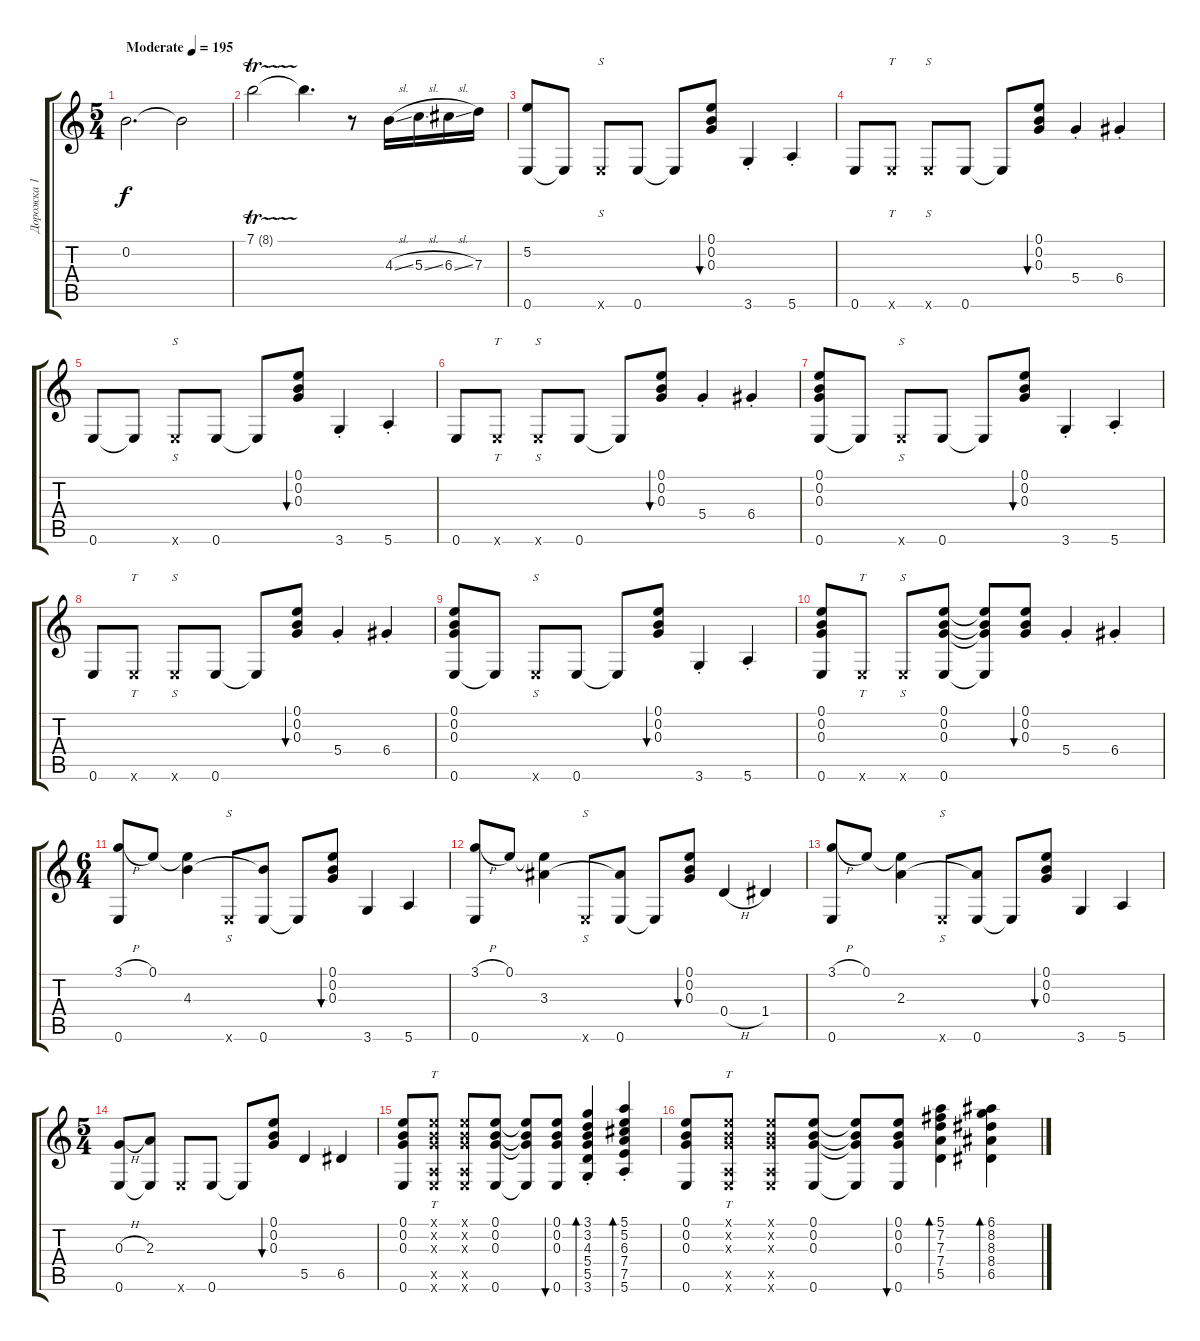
\track ("Дорожка 1" "Дорожка 1") {instrument acousticguitarsteel}
\staff {score tabs}
\tuning (E4 B3 G3 D3 A2 E2) {hide}
\ts (5 4)
\tempo (195 "Moderate")
\clef g2
\ks c
0.2.2{d dy f instrument acousticguitarsteel} 0.2{t}.2 |
7.1{tr (8 16)}.2 7.1{t}.4{d} r.8 4.3{sl}.16 5.3{sl}.16 6.3{sl}.16 7.3.16 |
(5.2 0.6).8 0.6{t}.8 0.6{x}.8{s} 0.6.8 0.6{t}.8 (0.1 0.2 0.3).8{bu 60} 3.6{st}.4 5.6{st}.4 |
0.6.8 0.6{x}.8{tt} 0.6{x}.8{s} 0.6.8 0.6{t}.8 (0.1 0.2 0.3).8{bu 60} 5.4{st}.4 6.4{st}.4 |
0.6.8 0.6{t}.8 0.6{x}.8{s} 0.6.8 0.6{t}.8 (0.1 0.2 0.3).8{bu 60} 3.6{st}.4 5.6{st}.4 |
0.6.8 0.6{x}.8{tt} 0.6{x}.8{s} 0.6.8 0.6{t}.8 (0.1 0.2 0.3).8{bu 60} 5.4{st}.4 6.4{st}.4 |
(0.1 0.2 0.3 0.6).8 0.6{t}.8 0.6{x}.8{s} 0.6.8 0.6{t}.8 (0.1 0.2 0.3).8{bu 60} 3.6{st}.4 5.6{st}.4 |
0.6.8 0.6{x}.8{tt} 0.6{x}.8{s} 0.6.8 0.6{t}.8 (0.1 0.2 0.3).8{bu 60} 5.4{st}.4 6.4{st}.4 |
(0.1 0.2 0.3 0.6).8 0.6{t}.8 0.6{x}.8{s} 0.6.8 0.6{t}.8 (0.1 0.2 0.3).8{bu 60} 3.6{st}.4 5.6{st}.4 |
(0.1 0.2 0.3 0.6).8 0.6{x}.8{tt} 0.6{x}.8{s} (0.1 0.2 0.3 0.6).8 (0.1{t} 0.2{t} 0.3{t} 0.6{t}).8 (0.1 0.2 0.3).8{bu 60} 5.4{st}.4 6.4{st}.4 |
\ts (6 4)
(3.1{h} 0.6).8 0.1.8 (0.1{t} 4.3).4 0.6{x}.8{s} (4.3{t} 0.6).8 0.6{t}.8 (0.1 0.2 0.3).8{bu 60} 3.6.4 5.6.4 |
(3.1{h} 0.6).8 0.1.8 (0.1{t} 3.3).4 0.6{x}.8{s} (3.3{t} 0.6).8 0.6{t}.8 (0.1 0.2 0.3).8{bu 60} 0.4{h}.4 1.4.4 |
(3.1{h} 0.6).8 0.1.8 (0.1{t} 2.3).4 0.6{x}.8{s} (2.3{t} 0.6).8 0.6{t}.8 (0.1 0.2 0.3).8{bu 60} 3.6.4 5.6.4 |
\ts (5 4)
(0.3{h} 0.6).8 (2.3 0.6{t}).8 0.6{x}.8 0.6.8 0.6{t}.8 (0.1 0.2 0.3).8{bu 60} 5.5.4 6.5.4 |
(0.1 0.2 0.3 0.6).8 (0.1{x} 0.2{x} 0.3{x} 0.5{x} 0.6{x}).8{tt} (0.1{x} 0.2{x} 0.3{x} 0.5{x} 0.6{x}).8 (0.1 0.2 0.3 0.6).8 (0.1{t} 0.2{t} 0.3{t} 0.6{t}).8 (0.1 0.2 0.3 0.6).8{bu 60} (3.1 3.2 4.3 5.4 5.5 3.6{st}).4{bd 60} (5.1 5.2 6.3 7.4 7.5 5.6{st}).4{bd 60} |
(0.1 0.2 0.3 0.6).8 (0.1{x} 0.2{x} 0.3{x} 0.5{x} 0.6{x}).8{tt} (0.1{x} 0.2{x} 0.3{x} 0.5{x} 0.6{x}).8 (0.1 0.2 0.3 0.6).8 (0.1{t} 0.2{t} 0.3{t} 0.6{t}).8 (0.1 0.2 0.3 0.6).8{bu 60} (5.1 7.2 7.3 7.4 5.5).4{bd 60} (6.1 8.2 8.3 8.4 6.5).4{bd 60}
